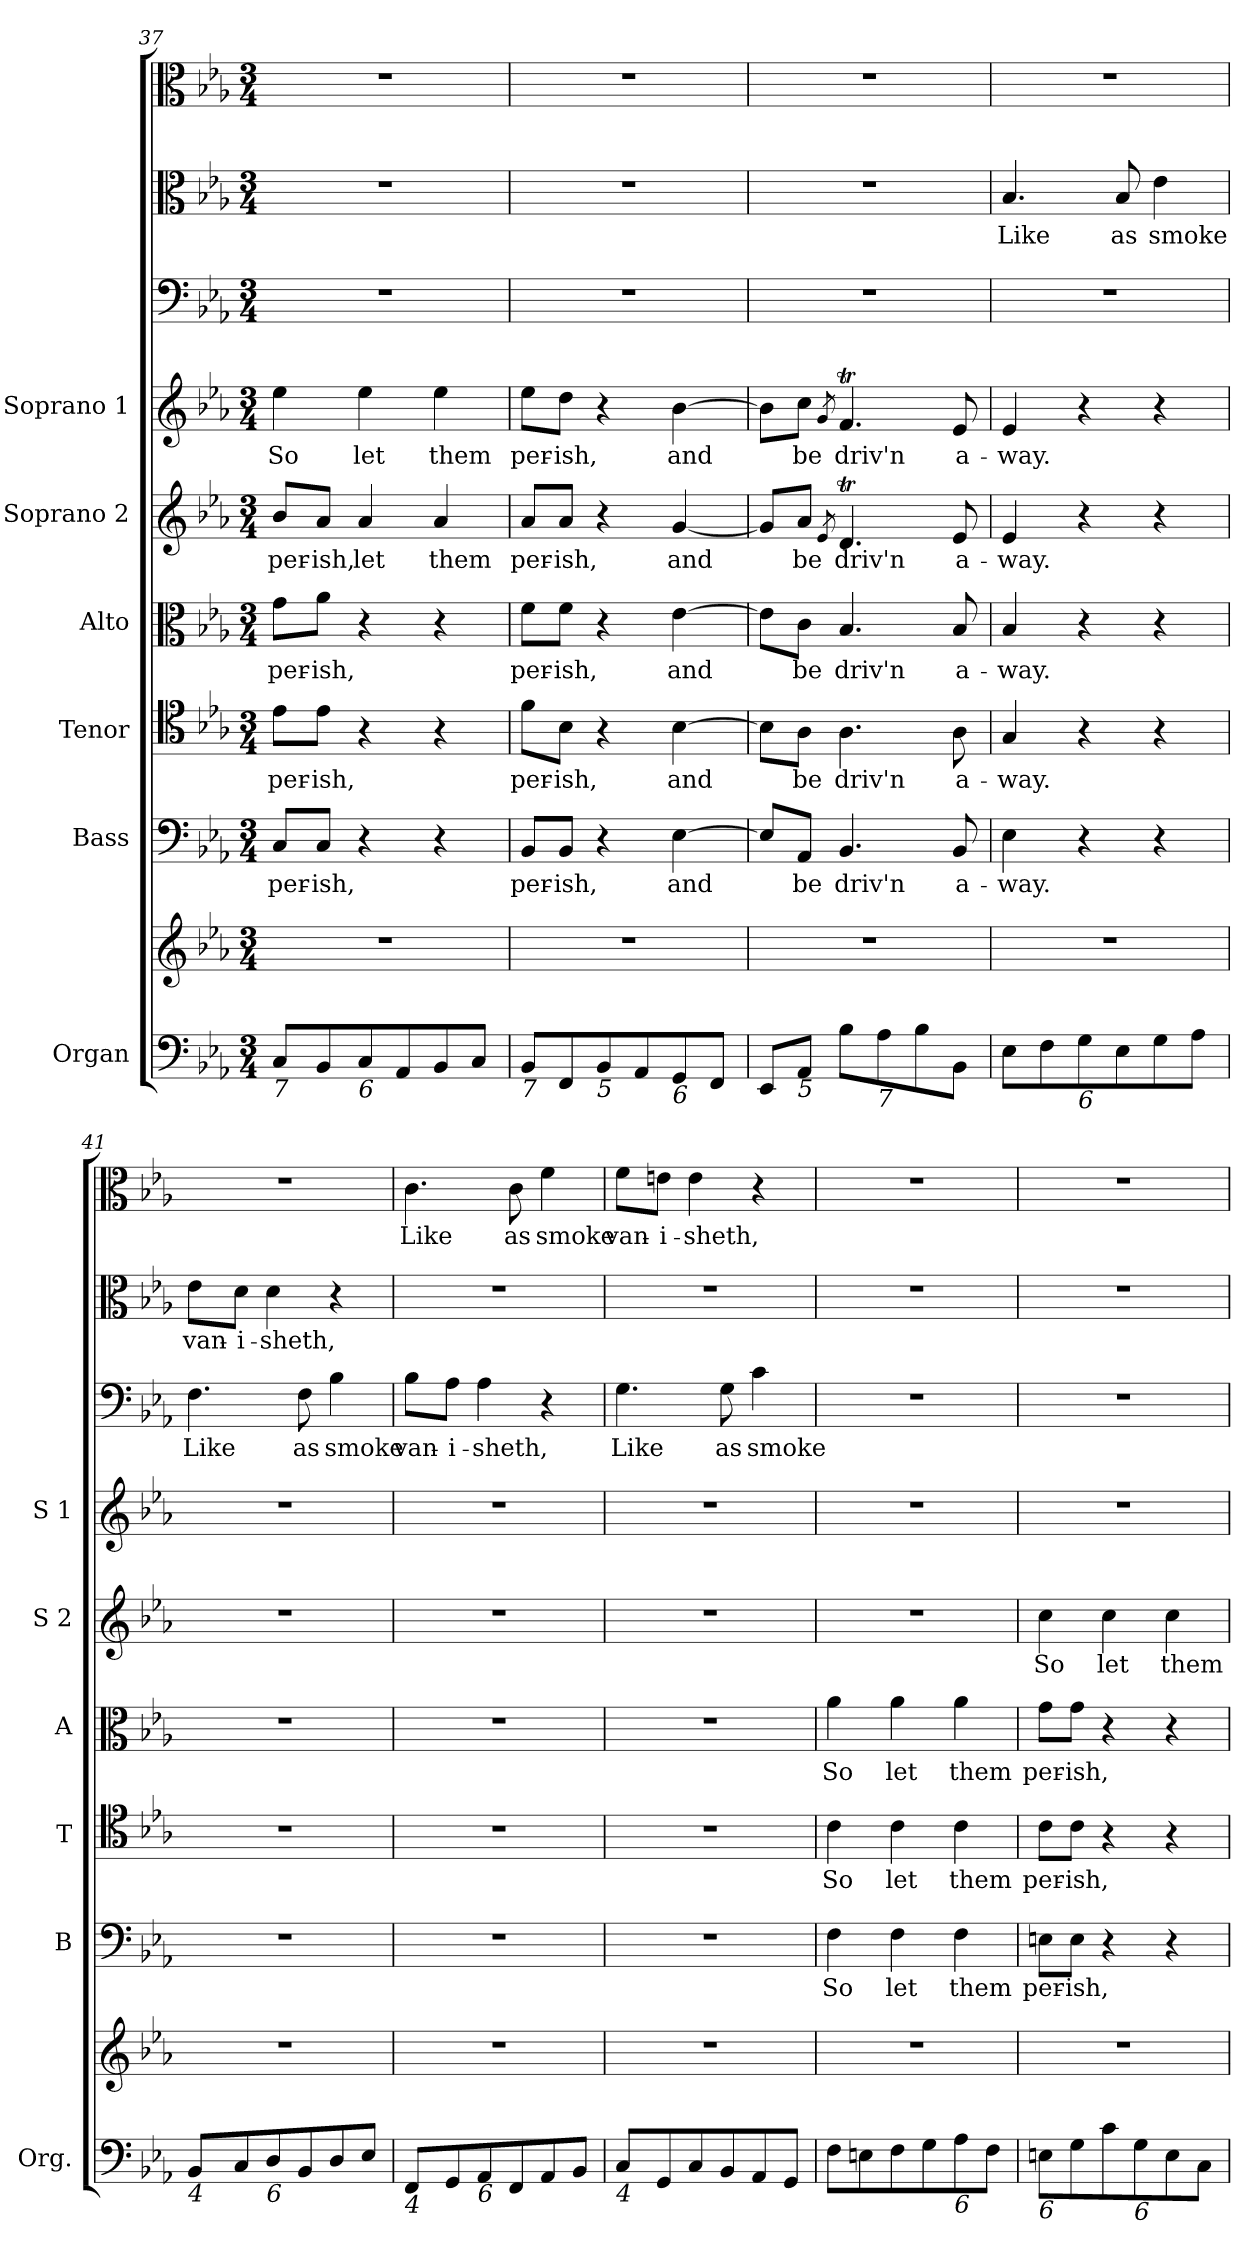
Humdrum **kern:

**kern	**kern	**kern	**text	**kern	**text	**kern	**text	**kern	**text	**kern	**text	**kern	**text	**kern	**text	**kern	**text
*part9	*part9	*part8	*part8	*part7	*part7	*part6	*part6	*part5	*part5	*part4	*part4	*part3	*part3	*part2	*part2	*part1	*part1
*staff10	*staff9	*staff8	*staff8	*staff7	*staff7	*staff6	*staff6	*staff5	*staff5	*staff4	*staff4	*staff3	*staff3	*staff2	*staff2	*staff1	*staff1
*I"Organ	*	*I"Bass	*	*I"Tenor	*	*I"Alto	*	*I"Soprano 2	*	*I"Soprano 1	*	*	*	*	*	*	*
*I'Org.	*	*I'B	*	*I'T	*	*I'A	*	*I'S 2	*	*I'S 1	*	*	*	*	*	*	*
*clefF4	*clefG2	*clefF4	*	*clefC4	*	*clefC3	*	*clefG2	*	*clefG2	*	*clefF4	*	*clefC3	*	*clefC3	*
*k[b-e-a-]	*k[b-e-a-]	*k[b-e-a-]	*	*k[b-e-a-]	*	*k[b-e-a-]	*	*k[b-e-a-]	*	*k[b-e-a-]	*	*k[b-e-a-]	*	*k[b-e-a-]	*	*k[b-e-a-]	*
*c:	*c:	*c:	*	*c:	*	*c:	*	*c:	*	*c:	*	*c:	*	*c:	*	*c:	*
*M3/4	*M3/4	*M3/4	*	*M3/4	*	*M3/4	*	*M3/4	*	*M3/4	*	*M3/4	*	*M3/4	*	*M3/4	*
=37	=37	=37	=37	=37	=37	=37	=37	=37	=37	=37	=37	=37	=37	=37	=37	=37	=37
!LO:TX:b:i:t=7	!	!	!	!	!	!	!	!	!	!	!	!	!	!	!	!	!
!	!	!	!LO:LY:b	!	!LO:LY:b	!	!LO:LY:b	!	!LO:LY:b	!	!LO:LY:b	!	!	!	!	!	!
8C/L	2.r	8C/L	per-	8e-\L	per-	8g\L	per-	8b-/L	per-	4ee-\	So	2.r	.	2.r	.	2.r	.
!	!	!	!LO:LY:b	!	!LO:LY:b	!	!LO:LY:b	!	!LO:LY:b	!	!	!	!	!	!	!	!
8BB-/	.	8C/J	-ish,	8e-\J	-ish,	8a-\J	-ish,	8a-/J	-ish,	.	.	.	.	.	.	.	.
!LO:TX:b:i:t=6	!	!	!	!	!	!	!	!	!	!	!	!	!	!	!	!	!
!	!	!	!	!	!	!	!	!	!LO:LY:b	!	!LO:LY:b	!	!	!	!	!	!
8C/	.	4r	.	4r	.	4r	.	4a-/	let	4ee-\	let	.	.	.	.	.	.
8AA-/	.	.	.	.	.	.	.	.	.	.	.	.	.	.	.	.	.
!	!	!	!	!	!	!	!	!	!LO:LY:b	!	!LO:LY:b	!	!	!	!	!	!
8BB-/	.	4r	.	4r	.	4r	.	4a-/	them	4ee-\	them	.	.	.	.	.	.
8C/J	.	.	.	.	.	.	.	.	.	.	.	.	.	.	.	.	.
!!LO:PB:g=z
=38	=38	=38	=38	=38	=38	=38	=38	=38	=38	=38	=38	=38	=38	=38	=38	=38	=38
!LO:TX:b:i:t=7	!	!	!	!	!	!	!	!	!	!	!	!	!	!	!	!	!
!	!	!	!LO:LY:b	!	!LO:LY:b	!	!LO:LY:b	!	!LO:LY:b	!	!LO:LY:b	!	!	!	!	!	!
8BB-/L	2.r	8BB-/L	per-	8f\L	per-	8f\L	per-	8a-/L	per-	8ee-\L	per-	2.r	.	2.r	.	2.r	.
!	!	!	!LO:LY:b	!	!LO:LY:b	!	!LO:LY:b	!	!LO:LY:b	!	!LO:LY:b	!	!	!	!	!	!
8FF/	.	8BB-/J	-ish,	8B-\J	-ish,	8f\J	-ish,	8a-/J	-ish,	8dd\J	-ish,	.	.	.	.	.	.
!LO:TX:b:i:t=5	!	!	!	!	!	!	!	!	!	!	!	!	!	!	!	!	!
8BB-/	.	4r	.	4r	.	4r	.	4r	.	4r	.	.	.	.	.	.	.
8AA-/	.	.	.	.	.	.	.	.	.	.	.	.	.	.	.	.	.
!LO:TX:b:i:t=6	!	!	!	!	!	!	!	!	!	!	!	!	!	!	!	!	!
!	!	!	!LO:LY:b	!	!LO:LY:b	!	!LO:LY:b	!	!LO:LY:b	!	!LO:LY:b	!	!	!	!	!	!
8GG/	.	[4E-\	and	[4B-\	and	[4e-\	and	[4g/	and	[4b-\	and	.	.	.	.	.	.
8FF/J	.	.	.	.	.	.	.	.	.	.	.	.	.	.	.	.	.
=39	=39	=39	=39	=39	=39	=39	=39	=39	=39	=39	=39	=39	=39	=39	=39	=39	=39
8EE-/L	2.r	8E-/L]	.	8B-\L]	.	8e-\L]	.	8g/L]	.	8b-\L]	.	2.r	.	2.r	.	2.r	.
!LO:TX:b:i:t=5	!	!	!	!	!	!	!	!	!	!	!	!	!	!	!	!	!
!	!	!	!LO:LY:b	!	!LO:LY:b	!	!LO:LY:b	!	!LO:LY:b	!	!LO:LY:b	!	!	!	!	!	!
8AA-/J	.	8AA-/J	be	8A-\J	be	8c\J	be	8a-/J	be	8cc\J	be	.	.	.	.	.	.
.	.	.	.	.	.	.	.	8qe-/	.	8qg/	.	.	.	.	.	.	.
!	!	!	!LO:LY:b	!	!LO:LY:b	!	!LO:LY:b	!	!LO:LY:b	!	!LO:LY:b	!	!	!	!	!	!
8B-\L	.	4.BB-/	driv'n	4.A-\	driv'n	4.B-/	driv'n	4.dt/	driv'n	4.fT/	driv'n	.	.	.	.	.	.
!LO:TX:b:i:t=7	!	!	!	!	!	!	!	!	!	!	!	!	!	!	!	!	!
8A-\	.	.	.	.	.	.	.	.	.	.	.	.	.	.	.	.	.
8B-\	.	.	.	.	.	.	.	.	.	.	.	.	.	.	.	.	.
!	!	!	!LO:LY:b	!	!LO:LY:b	!	!LO:LY:b	!	!LO:LY:b	!	!LO:LY:b	!	!	!	!	!	!
8BB-\J	.	8BB-/	a-	8A-\	a-	8B-/	a-	8e-/	a-	8e-/	a-	.	.	.	.	.	.
=40	=40	=40	=40	=40	=40	=40	=40	=40	=40	=40	=40	=40	=40	=40	=40	=40	=40
!	!	!	!LO:LY:b	!	!LO:LY:b	!	!LO:LY:b	!	!LO:LY:b	!	!LO:LY:b	!	!	!	!LO:LY:b	!	!
8E-\L	2.r	4E-\	-way.	4G/	-way.	4B-/	-way.	4e-/	-way.	4e-/	-way.	2.r	.	4.B-/	Like	2.r	.
8F\	.	.	.	.	.	.	.	.	.	.	.	.	.	.	.	.	.
!LO:TX:b:i:t=6	!	!	!	!	!	!	!	!	!	!	!	!	!	!	!	!	!
8G\	.	4r	.	4r	.	4r	.	4r	.	4r	.	.	.	.	.	.	.
!	!	!	!	!	!	!	!	!	!	!	!	!	!	!	!LO:LY:b	!	!
8E-\	.	.	.	.	.	.	.	.	.	.	.	.	.	8B-/	as	.	.
!	!	!	!	!	!	!	!	!	!	!	!	!	!	!	!LO:LY:b	!	!
8G\	.	4r	.	4r	.	4r	.	4r	.	4r	.	.	.	4e-\	smoke	.	.
8A-\J	.	.	.	.	.	.	.	.	.	.	.	.	.	.	.	.	.
=41	=41	=41	=41	=41	=41	=41	=41	=41	=41	=41	=41	=41	=41	=41	=41	=41	=41
!LO:TX:b:i:t=4	!	!	!	!	!	!	!	!	!	!	!	!	!	!	!	!	!
!	!	!	!	!	!	!	!	!	!	!	!	!	!LO:LY:b	!	!LO:LY:b	!	!
8BB-/L	2.r	2.r	.	2.r	.	2.r	.	2.r	.	2.r	.	4.F\	Like	8e-\L	van-	2.r	.
!	!	!	!	!	!	!	!	!	!	!	!	!	!	!	!LO:LY:b	!	!
8C/	.	.	.	.	.	.	.	.	.	.	.	.	.	8d\J	-i-	.	.
!LO:TX:b:i:t=6	!	!	!	!	!	!	!	!	!	!	!	!	!	!	!	!	!
!	!	!	!	!	!	!	!	!	!	!	!	!	!	!	!LO:LY:b	!	!
8D/	.	.	.	.	.	.	.	.	.	.	.	.	.	4d\	-sheth,	.	.
!	!	!	!	!	!	!	!	!	!	!	!	!	!LO:LY:b	!	!	!	!
8BB-/	.	.	.	.	.	.	.	.	.	.	.	8F\	as	.	.	.	.
!	!	!	!	!	!	!	!	!	!	!	!	!	!LO:LY:b	!	!	!	!
8D/	.	.	.	.	.	.	.	.	.	.	.	4B-\	smoke	4r	.	.	.
8E-/J	.	.	.	.	.	.	.	.	.	.	.	.	.	.	.	.	.
=42	=42	=42	=42	=42	=42	=42	=42	=42	=42	=42	=42	=42	=42	=42	=42	=42	=42
!LO:TX:b:i:t=4	!	!	!	!	!	!	!	!	!	!	!	!	!	!	!	!	!
!	!	!	!	!	!	!	!	!	!	!	!	!	!LO:LY:b	!	!	!	!LO:LY:b
8FF/L	2.r	2.r	.	2.r	.	2.r	.	2.r	.	2.r	.	8B-\L	van-	2.r	.	4.c\	Like
!	!	!	!	!	!	!	!	!	!	!	!	!	!LO:LY:b	!	!	!	!
8GG/	.	.	.	.	.	.	.	.	.	.	.	8A-\J	-i-	.	.	.	.
!LO:TX:b:i:t=6	!	!	!	!	!	!	!	!	!	!	!	!	!	!	!	!	!
!	!	!	!	!	!	!	!	!	!	!	!	!	!LO:LY:b	!	!	!	!
8AA-/	.	.	.	.	.	.	.	.	.	.	.	4A-\	-sheth,	.	.	.	.
!	!	!	!	!	!	!	!	!	!	!	!	!	!	!	!	!	!LO:LY:b
8FF/	.	.	.	.	.	.	.	.	.	.	.	.	.	.	.	8c\	as
!	!	!	!	!	!	!	!	!	!	!	!	!	!	!	!	!	!LO:LY:b
8AA-/	.	.	.	.	.	.	.	.	.	.	.	4r	.	.	.	4f\	smoke
8BB-/J	.	.	.	.	.	.	.	.	.	.	.	.	.	.	.	.	.
=43	=43	=43	=43	=43	=43	=43	=43	=43	=43	=43	=43	=43	=43	=43	=43	=43	=43
!LO:TX:b:i:t=4	!	!	!	!	!	!	!	!	!	!	!	!	!	!	!	!	!
!	!	!	!	!	!	!	!	!	!	!	!	!	!LO:LY:b	!	!	!	!LO:LY:b
8C/L	2.r	2.r	.	2.r	.	2.r	.	2.r	.	2.r	.	4.G\	Like	2.r	.	8f\L	van-
!	!	!	!	!	!	!	!	!	!	!	!	!	!	!	!	!	!LO:LY:b
8GG/	.	.	.	.	.	.	.	.	.	.	.	.	.	.	.	8en\J	-i-
!	!	!	!	!	!	!	!	!	!	!	!	!	!	!	!	!	!LO:LY:b
8C/	.	.	.	.	.	.	.	.	.	.	.	.	.	.	.	4e\	-sheth,
!	!	!	!	!	!	!	!	!	!	!	!	!	!LO:LY:b	!	!	!	!
8BB-/	.	.	.	.	.	.	.	.	.	.	.	8G\	as	.	.	.	.
!	!	!	!	!	!	!	!	!	!	!	!	!	!LO:LY:b	!	!	!	!
8AA-/	.	.	.	.	.	.	.	.	.	.	.	4c\	smoke	.	.	4r	.
8GG/J	.	.	.	.	.	.	.	.	.	.	.	.	.	.	.	.	.
!!LO:PB:g=z
=44	=44	=44	=44	=44	=44	=44	=44	=44	=44	=44	=44	=44	=44	=44	=44	=44	=44
!	!	!	!LO:LY:b	!	!LO:LY:b	!	!LO:LY:b	!	!	!	!	!	!	!	!	!	!
8F\L	2.r	4F\	So	4c\	So	4a-\	So	2.r	.	2.r	.	2.r	.	2.r	.	2.r	.
8En\	.	.	.	.	.	.	.	.	.	.	.	.	.	.	.	.	.
!	!	!	!LO:LY:b	!	!LO:LY:b	!	!LO:LY:b	!	!	!	!	!	!	!	!	!	!
8F\	.	4F\	let	4c\	let	4a-\	let	.	.	.	.	.	.	.	.	.	.
8G\	.	.	.	.	.	.	.	.	.	.	.	.	.	.	.	.	.
!LO:TX:b:i:t=6	!	!	!	!	!	!	!	!	!	!	!	!	!	!	!	!	!
!	!	!	!LO:LY:b	!	!LO:LY:b	!	!LO:LY:b	!	!	!	!	!	!	!	!	!	!
8A-\	.	4F\	them	4c\	them	4a-\	them	.	.	.	.	.	.	.	.	.	.
8F\J	.	.	.	.	.	.	.	.	.	.	.	.	.	.	.	.	.
=45	=45	=45	=45	=45	=45	=45	=45	=45	=45	=45	=45	=45	=45	=45	=45	=45	=45
!LO:TX:b:i:t=6	!	!	!	!	!	!	!	!	!	!	!	!	!	!	!	!	!
!	!	!	!LO:LY:b	!	!LO:LY:b	!	!LO:LY:b	!	!LO:LY:b	!	!	!	!	!	!	!	!
8En\L	2.r	8En\L	per-	8c\L	per-	8g\L	per-	4cc\	So	2.r	.	2.r	.	2.r	.	2.r	.
!	!	!	!LO:LY:b	!	!LO:LY:b	!	!LO:LY:b	!	!	!	!	!	!	!	!	!	!
8G\	.	8E\J	-ish,	8c\J	-ish,	8g\J	-ish,	.	.	.	.	.	.	.	.	.	.
!	!	!	!	!	!	!	!	!	!LO:LY:b	!	!	!	!	!	!	!	!
8c\	.	4r	.	4r	.	4r	.	4cc\	let	.	.	.	.	.	.	.	.
!LO:TX:b:i:t=6	!	!	!	!	!	!	!	!	!	!	!	!	!	!	!	!	!
8G\	.	.	.	.	.	.	.	.	.	.	.	.	.	.	.	.	.
!	!	!	!	!	!	!	!	!	!LO:LY:b	!	!	!	!	!	!	!	!
8E\	.	4r	.	4r	.	4r	.	4cc\	them	.	.	.	.	.	.	.	.
8C\J	.	.	.	.	.	.	.	.	.	.	.	.	.	.	.	.	.
=	=	=	=	=	=	=	=	=	=	=	=	=	=	=	=	=	=
*-	*-	*-	*-	*-	*-	*-	*-	*-	*-	*-	*-	*-	*-	*-	*-	*-	*-
